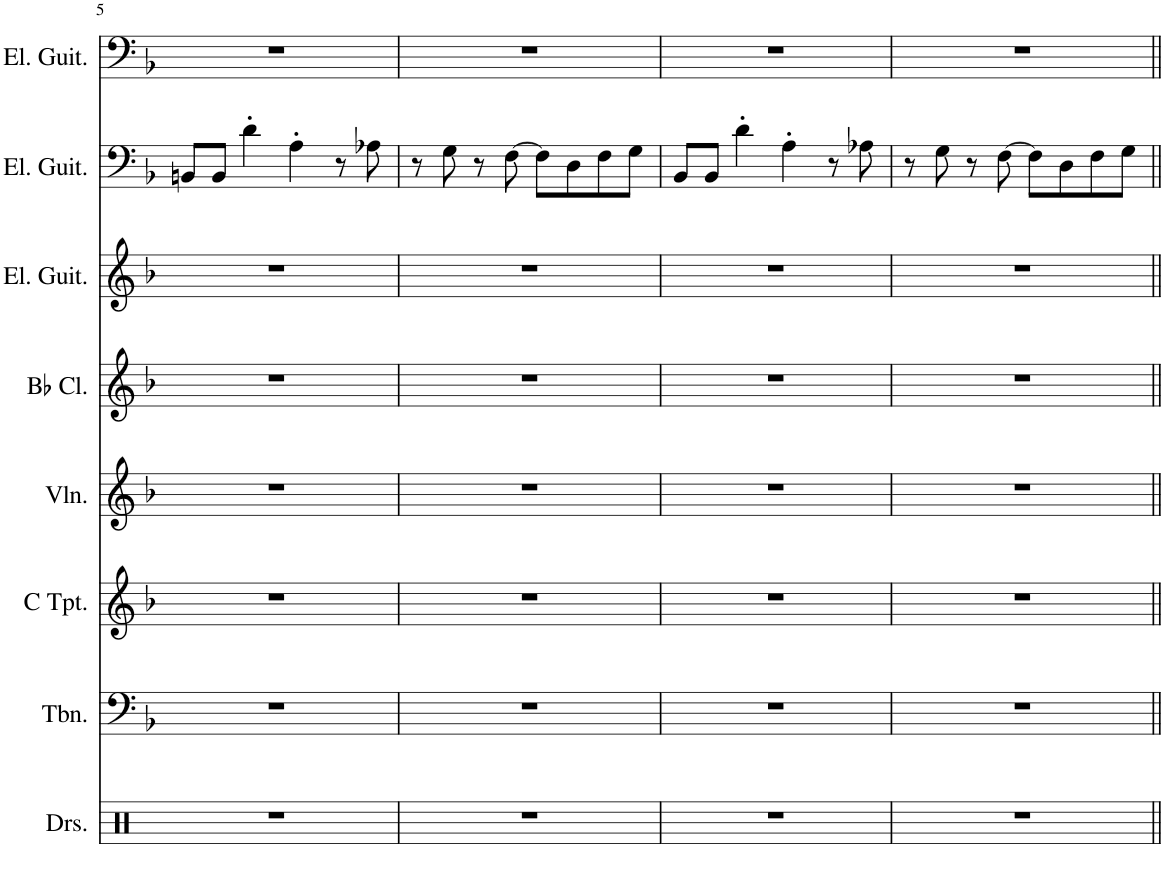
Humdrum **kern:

**kern	**kern	**kern	**kern	**kern	**kern	**kern	**kern
*part8	*part7	*part6	*part5	*part4	*part3	*part2	*part1
*staff8	*staff7	*staff6	*staff5	*staff4	*staff3	*staff2	*staff1
*I"Drumset	*I"Trombone	*I"C Trumpet	*I"Violin	*I"Bb Clarinet	*I"Electric Guitar	*I"Electric Guitar	*I"Electric Guitar
*I'Drs.	*I'Tbn.	*I'C Tpt.	*I'Vln.	*I'Bb Cl.	*I'El. Guit.	*I'El. Guit.	*I'El. Guit.
!!LO:PB:g=z
*clefX	*clefF4	*clefG2	*clefG2	*clefG2	*clefG2	*clefF4	*clefF4
*k[]	*k[b-]	*k[b-]	*k[b-]	*k[b-]	*k[b-]	*k[b-]	*k[b-]
*M4/4	*M4/4	*M4/4	*M4/4	*M4/4	*M4/4	*M4/4	*M4/4
=5	=5	=5	=5	=5	=5	=5	=5
1r	1r	1r	1r	1r	1r	8BBn/L	1r
.	.	.	.	.	.	8BB/J	.
.	.	.	.	.	.	4d'\	.
.	.	.	.	.	.	4A'\	.
.	.	.	.	.	.	8r	.
.	.	.	.	.	.	8A-X\	.
=6	=6	=6	=6	=6	=6	=6	=6
1r	1r	1r	1r	1r	1r	8r	1r
.	.	.	.	.	.	8G\	.
.	.	.	.	.	.	8r	.
.	.	.	.	.	.	[8F\	.
.	.	.	.	.	.	8F\L]	.
.	.	.	.	.	.	8D\	.
.	.	.	.	.	.	8F\	.
.	.	.	.	.	.	8G\J	.
=7	=7	=7	=7	=7	=7	=7	=7
1r	1r	1r	1r	1r	1r	8BB-/L	1r
.	.	.	.	.	.	8BB-/J	.
.	.	.	.	.	.	4d'\	.
.	.	.	.	.	.	4A'\	.
.	.	.	.	.	.	8r	.
.	.	.	.	.	.	8A-X\	.
=8	=8	=8	=8	=8	=8	=8	=8
1r	1r	1r	1r	1r	1r	8r	1r
.	.	.	.	.	.	8G\	.
.	.	.	.	.	.	8r	.
.	.	.	.	.	.	[8F\	.
.	.	.	.	.	.	8F\L]	.
.	.	.	.	.	.	8D\	.
.	.	.	.	.	.	8F\	.
.	.	.	.	.	.	8G\J	.
=||	=||	=||	=||	=||	=||	=||	=||
*-	*-	*-	*-	*-	*-	*-	*-
